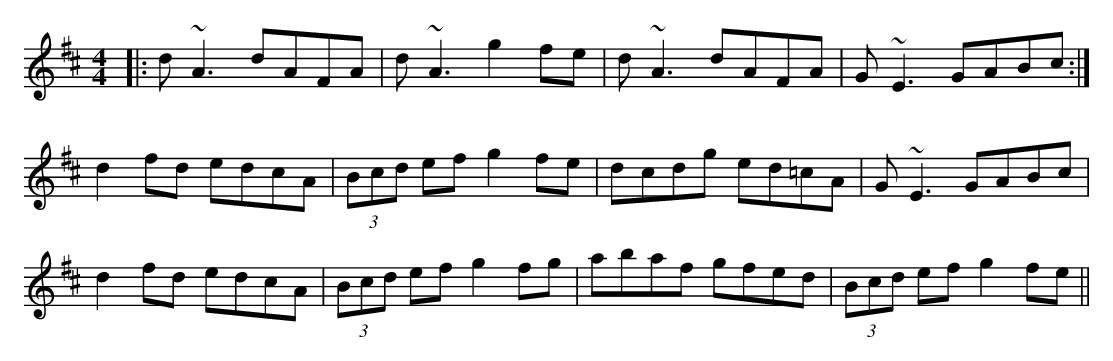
X:1
M:4/4
K:D
|:d ~A3 dAFA|d ~A3 g2 fe|d ~A3 dAFA|G ~E3 GABc:|
d2 fd edcA|(3Bcd ef g2 fe|dcdg ed=cA|G ~E3 GABc|
d2 fd edcA|(3Bcd ef g2 fg|abaf gfed|(3Bcd ef g2 fe||
